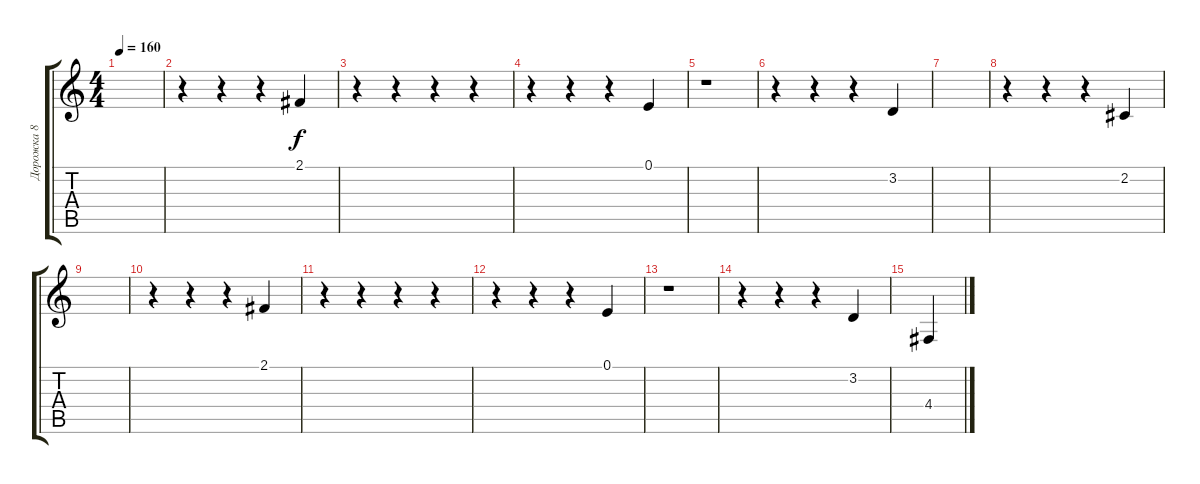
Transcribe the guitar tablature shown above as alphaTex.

\track ("Дорожка 8" "Дорожка 8") {instrument brightacousticpiano}
\staff {score tabs}
\tuning (E4 B3 G3 D3 A2 E2) {hide}
\ts (4 4)
\tempo 160
\clef g2
\ks c
|
r.4 r.4 r.4 2.1.4{dy f} |
r.4 r.4 r.4 r.4 |
r.4 r.4 r.4 0.1.4 |
r.1 |
r.4 r.4 r.4 3.2.4 |
|
r.4 r.4 r.4 2.2.4 |
|
r.4 r.4 r.4 2.1.4 |
r.4 r.4 r.4 r.4 |
r.4 r.4 r.4 0.1.4 |
r.1 |
r.4 r.4 r.4 3.2.4 |
4.4.4
